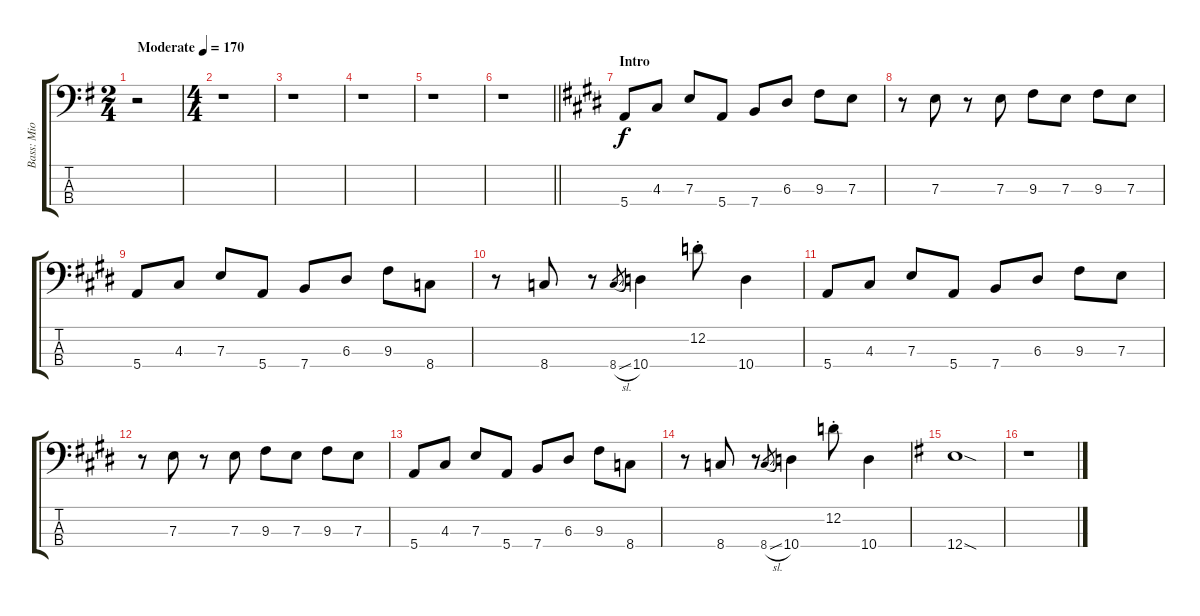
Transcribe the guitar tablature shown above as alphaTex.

\track ("Bass: Mio Akiyama" "Bass: Mio ") {instrument electricbassfinger}
\staff {score tabs}
\tuning (G2 D2 A1 E1) {hide}
\ts (2 4)
\tempo (170 "Moderate")
\clef f4
\ks eminor
r.2{dy f instrument electricbassfinger} |
\ts (4 4)
r.1 |
r.1 |
r.1 |
r.1 |
\barLineRight lightlight
r.1 |
\section ("" "Intro")
\ks e
5.4.8 4.3.8 7.3.8 5.4.8 7.4.8 6.3.8 9.3.8 7.3.8 |
r.8 7.3.8 r.8 7.3.8 9.3.8 7.3.8 9.3.8 7.3.8 |
5.4.8 4.3.8 7.3.8 5.4.8 7.4.8 6.3.8 9.3.8 8.4.8 |
r.8 8.4.8 r.8 8.4{sl}.8{gr} 10.4.4 12.2{st}.8 10.4.4 |
5.4.8 4.3.8 7.3.8 5.4.8 7.4.8 6.3.8 9.3.8 7.3.8 |
r.8 7.3.8 r.8 7.3.8 9.3.8 7.3.8 9.3.8 7.3.8 |
5.4.8 4.3.8 7.3.8 5.4.8 7.4.8 6.3.8 9.3.8 8.4.8 |
r.8 8.4.8 r.8 8.4{sl}.8{gr} 10.4.4 12.2{st}.8 10.4.4 |
\ks eminor
12.4{sod}.1 |
r.1
